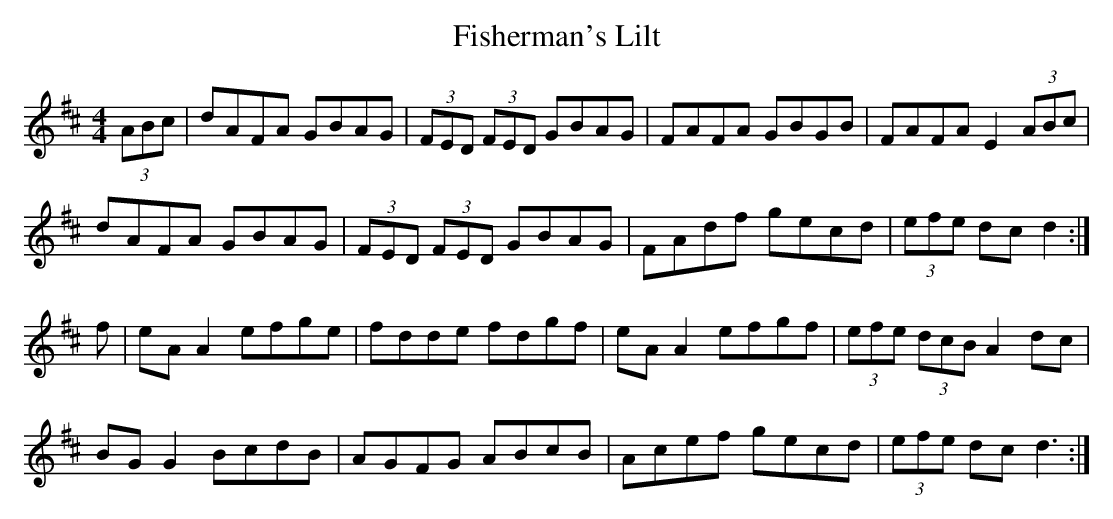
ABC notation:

X:1
T:Fisherman's Lilt
M:4/4
L:1/8
K:D
(3ABc|dAFA GBAG|(3FED (3FED GBAG|FAFA GBGB|FAFA E2 (3ABc|
dAFA GBAG|(3FED (3FED GBAG|FAdf gecd|(3efe dc d2:|
f|eAA2 efge|fdde fdgf|eAA2 efgf|(3efe (3dcB A2dc|
BGG2 BcdB|AGFG ABcB|Acef gecd|(3efe dc d3:|
